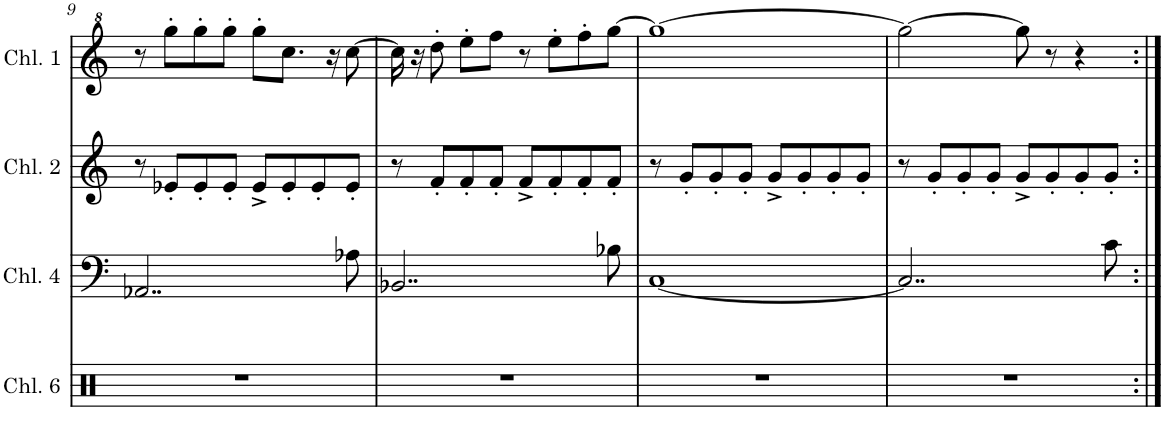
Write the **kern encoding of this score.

**kern	**kern	**kern	**kern
*part4	*part3	*part2	*part1
*staff4	*staff3	*staff2	*staff1
*I"Channel 6	*I"Channel 4	*I"Channel 0	*I"Channel 1
*I'Chl. 6	*I'Chl. 4	*I'Chl. 2	*I'Chl. 1
!!LO:PB:g=z
*clefX	*clefF4	*clefG2	*clefG2
*k[]	*k[]	*k[]	*k[]
*M4/4	*M4/4	*M4/4	*M4/4
*met(c)	*met(c)	*met(c)	*met(c)
=9	=9	=9	=9
1r	2..AA-X/	8r	8r
.	.	8e-X'/L	8ggg'\L
.	.	8e-'/	8ggg'\
.	.	8e-'/J	8ggg'\J
.	.	8e-^/L	8ggg'\L
.	.	8e-'/	8.ccc\J
.	.	8e-'/	.
.	.	.	16r
.	8A-X\	8e-'/J	[8ccc\
=10	=10	=10	=10
1r	2..BB-X/	8r	16ccc\]
.	.	.	16r
.	.	8f'/L	8ddd'\
.	.	8f'/	8eee'\L
.	.	8f'/J	8fff\J
.	.	8f^/L	8r
.	.	8f'/	8eee'\L
.	.	8f'/	8fff'\
.	8B-X\	8f'/J	[8ggg\J
=11	=11	=11	=11
1r	[1C	8r	1ggg_
.	.	8g'/L	.
.	.	8g'/	.
.	.	8g'/J	.
.	.	8g^/L	.
.	.	8g'/	.
.	.	8g'/	.
.	.	8g'/J	.
=12	=12	=12	=12
1r	2..C/]	8r	2ggg\_
.	.	8g'/L	.
.	.	8g'/	.
.	.	8g'/J	.
.	.	8g^/L	8ggg\]
.	.	8g'/	8r
.	.	8g'/	4r
.	8c\	8g'/J	.
=:|!	=:|!	=:|!	=:|!
*-	*-	*-	*-
